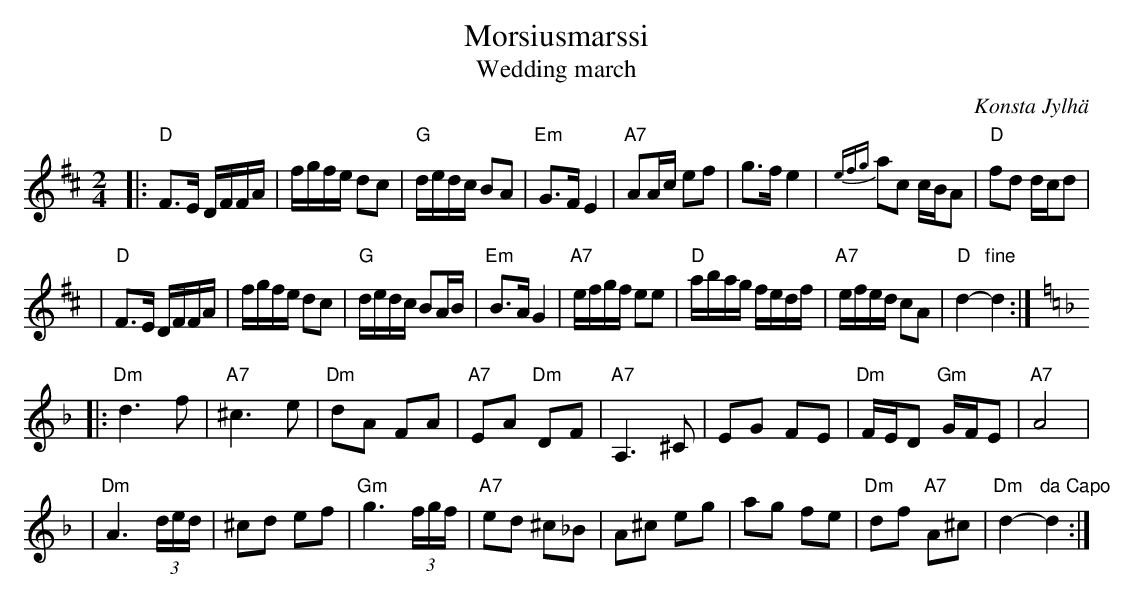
X:1
T: Morsiusmarssi
T: Wedding march
C: Konsta Jylh\"a
M: 2/4
L: 1/16
K: D
|: "D"F3E DFFA | fgfe d2c2 | "G"dedc B2A2 | "Em"G3F E4 \
| "A7"A2Ac e2f2 | g3f e4 | {efg}a2c2 cBA2 | "D"f2d2 dcd2 |
| "D"F3E DFFA | fgfe d2c2 | "G"dedc B2AB | "Em"B3A G4 \
| "A7"efgf e2e2 | "D"abag fedf | "A7"efed c2A2 | "D"d4-"fine"d4 :|
K: Dm
|: "Dm"d6 f2 | "A7"^c6 e2 | "Dm"d2A2 F2A2 | "A7"E2A2 "Dm"D2F2 \
| "A7"A,6 ^C2 | E2G2 F2E2 | "Dm"FED2 "Gm"GFE2 | "A7"A8 |
| "Dm"A6 (3ded | ^c2d2 e2f2 | "Gm"g6 (3fgf | "A7"e2d2 ^c2_B2 \
| A2^c2 e2g2 | a2g2 f2e2 | "Dm"d2f2 "A7"A2^c2 | "Dm"d4-"da Capo"d4 :|
